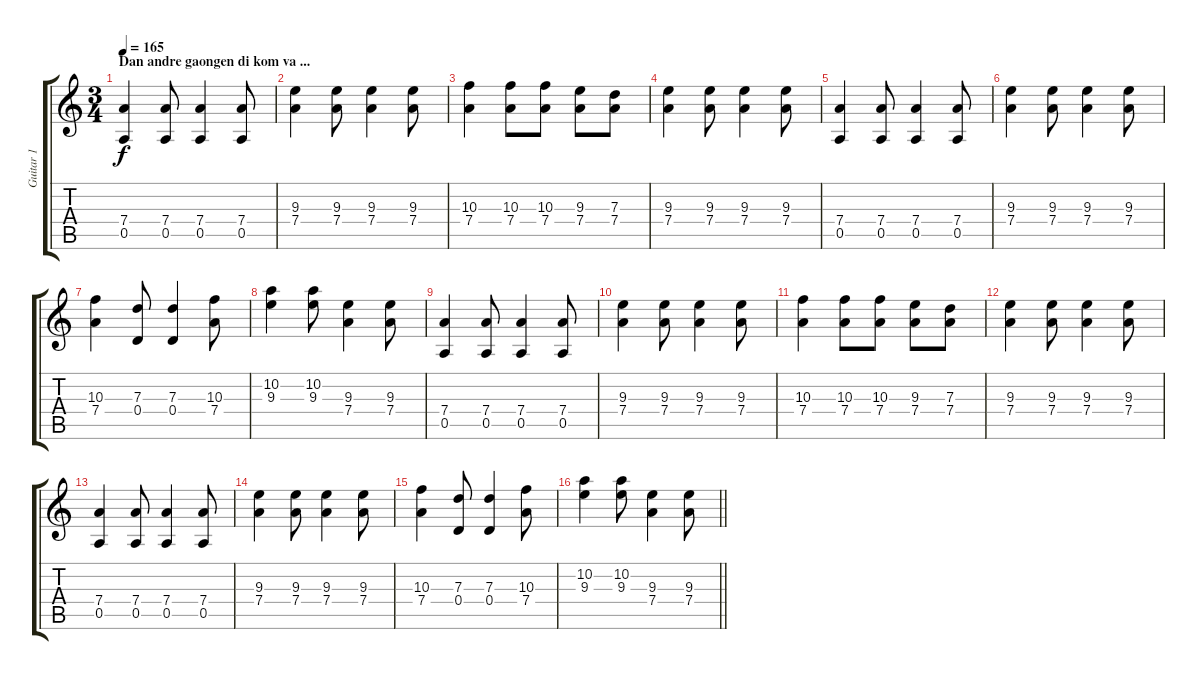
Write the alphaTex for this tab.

\track ("Guitar 1" "Guitar 1") {instrument distortionguitar}
\staff {score tabs}
\tuning (E4 B3 G3 D3 A2 E2) {hide}
\ts (3 4)
\section ("" "Dan andre gaongen di kom va ...")
\tempo 165
\clef g2
\ks c
(7.4 0.5).4{dy f} (7.4 0.5).8 (7.4 0.5).4 (7.4 0.5).8 |
(9.3 7.4).4 (9.3 7.4).8 (9.3 7.4).4 (9.3 7.4).8 |
(10.3 7.4).4 (10.3 7.4).8 (10.3 7.4).8 (9.3 7.4).8 (7.3 7.4).8 |
(9.3 7.4).4 (9.3 7.4).8 (9.3 7.4).4 (9.3 7.4).8 |
(7.4 0.5).4 (7.4 0.5).8 (7.4 0.5).4 (7.4 0.5).8 |
(9.3 7.4).4 (9.3 7.4).8 (9.3 7.4).4 (9.3 7.4).8 |
(10.3 7.4).4 (7.3 0.4).8 (7.3 0.4).4 (10.3 7.4).8 |
(10.2 9.3).4 (10.2 9.3).8 (9.3 7.4).4 (9.3 7.4).8 |
(7.4 0.5).4 (7.4 0.5).8 (7.4 0.5).4 (7.4 0.5).8 |
(9.3 7.4).4 (9.3 7.4).8 (9.3 7.4).4 (9.3 7.4).8 |
(10.3 7.4).4 (10.3 7.4).8 (10.3 7.4).8 (9.3 7.4).8 (7.3 7.4).8 |
(9.3 7.4).4 (9.3 7.4).8 (9.3 7.4).4 (9.3 7.4).8 |
(7.4 0.5).4 (7.4 0.5).8 (7.4 0.5).4 (7.4 0.5).8 |
(9.3 7.4).4 (9.3 7.4).8 (9.3 7.4).4 (9.3 7.4).8 |
(10.3 7.4).4 (7.3 0.4).8 (7.3 0.4).4 (10.3 7.4).8 |
\barLineRight lightlight
(10.2 9.3).4 (10.2 9.3).8 (9.3 7.4).4 (9.3 7.4).8
